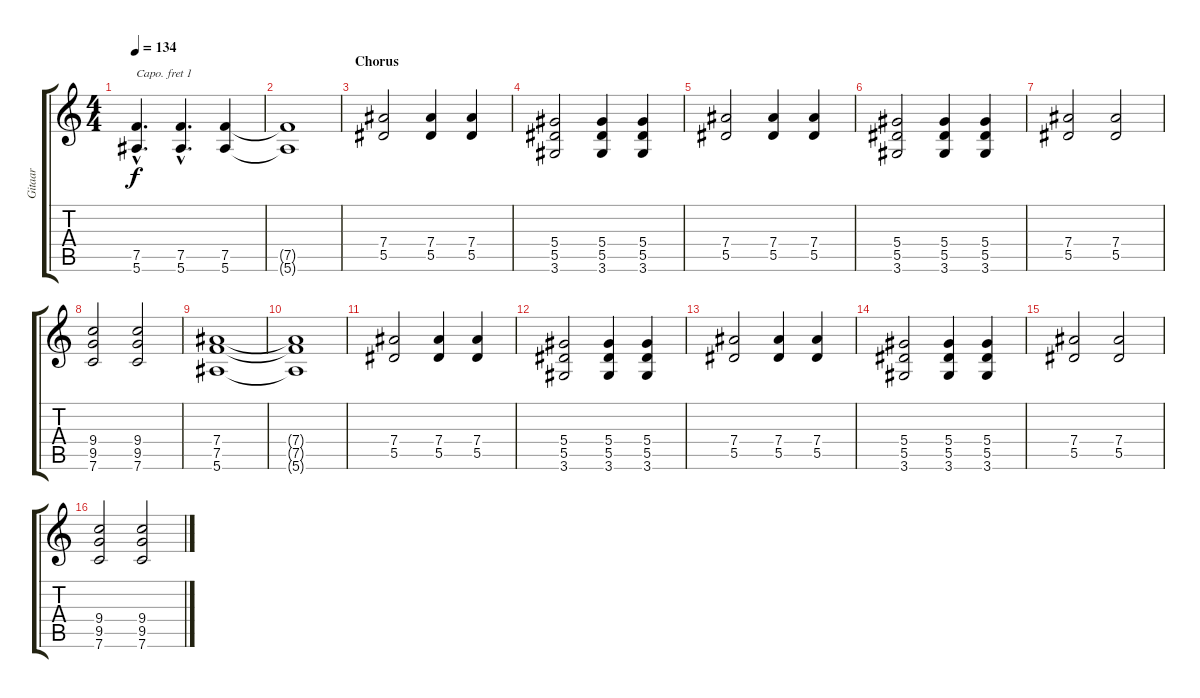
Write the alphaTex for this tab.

\track ("Gitaar" "Gitaar") {instrument electricguitarclean}
\staff {score tabs}
\capo 1
\tuning (E4 B3 G3 D3 A2 E2) {hide}
\ts (4 4)
\tempo 134
\clef g2
\ks c
(7.5{hac} 5.6{hac}).4{d dy f} (7.5{hac} 5.6{hac}).4{d} (7.5 5.6).4 |
(7.5{t} 5.6{t}).1 |
\section ("" "Chorus")
(7.4 5.5).2 (7.4 5.5).4 (7.4 5.5).4 |
(5.4 5.5 3.6).2 (5.4 5.5 3.6).4 (5.4 5.5 3.6).4 |
(7.4 5.5).2 (7.4 5.5).4 (7.4 5.5).4 |
(5.4 5.5 3.6).2 (5.4 5.5 3.6).4 (5.4 5.5 3.6).4 |
(7.4 5.5).2 (7.4 5.5).2 |
(9.4 9.5 7.6).2 (9.4 9.5 7.6).2 |
(7.4 7.5 5.6).1 |
(7.4{t} 7.5{t} 5.6{t}).1 |
(7.4 5.5).2 (7.4 5.5).4 (7.4 5.5).4 |
(5.4 5.5 3.6).2 (5.4 5.5 3.6).4 (5.4 5.5 3.6).4 |
(7.4 5.5).2 (7.4 5.5).4 (7.4 5.5).4 |
(5.4 5.5 3.6).2 (5.4 5.5 3.6).4 (5.4 5.5 3.6).4 |
(7.4 5.5).2 (7.4 5.5).2 |
(9.4 9.5 7.6).2 (9.4 9.5 7.6).2
